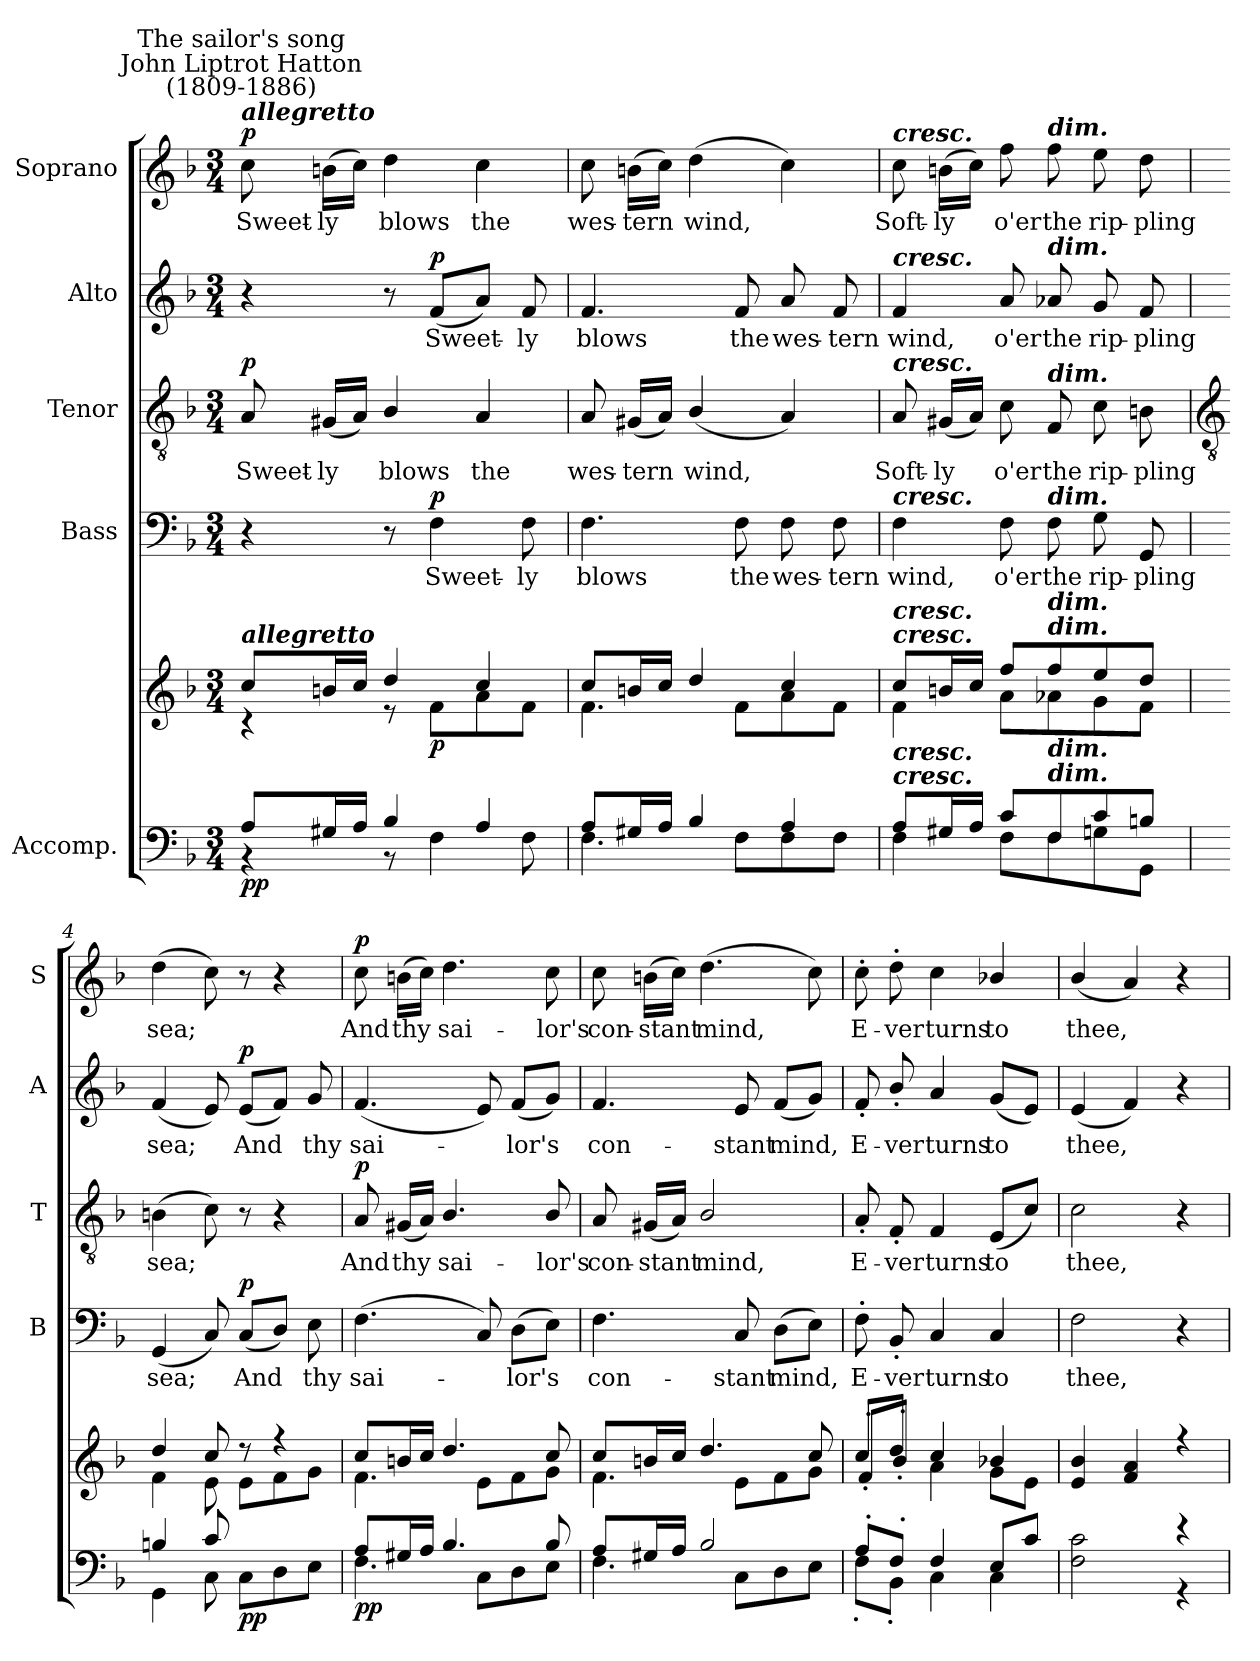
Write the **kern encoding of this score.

**kern	**kern	**dynam	**kern	**text	**dynam	**kern	**text	**dynam	**kern	**text	**dynam	**kern	**text	**dynam
*part5	*part5	*part5	*part4	*part4	*part4	*part3	*part3	*part3	*part2	*part2	*part2	*part1	*part1	*part1
*staff6	*staff5	*staff5/6	*staff4	*staff4	*staff4	*staff3	*staff3	*staff3	*staff2	*staff2	*staff2	*staff1	*staff1	*staff1
*I"Accomp.	*	*	*I"Bass	*	*	*I"Tenor	*	*	*I"Alto	*	*	*I"Soprano	*	*
*	*	*	*I'B	*	*	*I'T	*	*	*I'A	*	*	*I'S	*	*
*clefF4	*clefG2	*	*clefF4	*	*	*clefGv2	*	*	*clefG2	*	*	*clefG2	*	*
*k[b-]	*k[b-]	*	*k[b-]	*	*	*k[b-]	*	*	*k[b-]	*	*	*k[b-]	*	*
*F:	*F:	*	*F:	*	*	*F:	*	*	*F:	*	*	*F:	*	*
*M3/4	*M3/4	*	*M3/4	*	*	*M3/4	*	*	*M3/4	*	*	*M3/4	*	*
*MM72	*MM72	*	*MM72	*	*	*MM72	*	*	*MM72	*	*	*MM72	*	*
=1	=1	=1	=1	=1	=1	=1	=1	=1	=1	=1	=1	=1	=1	=1
*^	*^	*	*	*	*	*	*	*	*	*	*	*	*	*
!	!	!	!	!	!	!	!	!	!	!	!	!	!	!LO:TX:a:Bi:t=allegretto	!	!
!	!	!	!	!	!	!	!	!	!	!	!	!	!	!LO:TX:a:cj:t=John Liptrot Hatton\n(1809-1886)	!	!
!	!	!	!	!	!	!	!	!	!	!	!	!	!	!LO:TX:a:cj:t=The sailor's song	!	!
!	!	!LO:TX:a:Bi:t=allegretto	!	!	!	!	!	!	!	!	!	!	!	!	!	!
!	!	!	!	!LO:DY:b=2	!	!	!	!	!LO:LY:b	!	!	!	!	!	!LO:LY:b	!
!	!	!	!	!LO:DY:n=1:b	!	!	!	!	!	!LO:DY:b	!	!	!	!	!	!LO:DY:b
8A/L	4r	8cc/L	4r	p p	4r	.	.	8A	Sweet-	p	4r	.	.	8cc	Sweet-	p
!	!	!	!	!	!	!	!	!	!LO:LY:b	!	!	!	!	!	!LO:LY:b	!
16G#X/L	.	16bn/L	.	.	.	.	.	(<16G#XLL	-ly	.	.	.	.	(>16bnLL	-ly	.
16A/JJ	.	16cc/JJ	.	.	.	.	.	16AJJ)	.	.	.	.	.	16ccJJ)	.	.
!	!	!	!	!	!	!	!	!	!LO:LY:b	!	!	!	!	!	!LO:LY:b	!
4B-/	8r	4dd/	8r	.	8r	.	.	4B-/	blows	.	8r	.	.	4dd	blows	.
!	!	!	!	!LO:DY:n=2:b	!	!LO:LY:b	!LO:DY:b	!	!	!	!	!LO:LY:b	!LO:DY:b	!	!	!
.	4F\	.	8f\L	p	4F	Sweet-	p	.	.	.	(<8fL	Sweet-	p	.	.	.
!	!	!	!	!	!	!	!	!	!LO:LY:b	!	!	!	!	!	!LO:LY:b	!
4A/	.	4cc/	8a\	.	.	.	.	4A	the	.	8aJ)	.	.	4cc	the	.
!	!	!	!	!	!	!LO:LY:b	!	!	!	!	!	!LO:LY:b	!	!	!	!
.	8F\	.	8f\J	.	8F	-ly	.	.	.	.	8f	ly	.	.	.	.
=2	=2	=2	=2	=2	=2	=2	=2	=2	=2	=2	=2	=2	=2	=2	=2	=2
!	!	!	!	!	!	!LO:LY:b	!	!	!LO:LY:b	!	!	!LO:LY:b	!	!	!LO:LY:b	!
8A/L	4.F\	8cc/L	4.f\	.	4.F	blows	.	8A	wes-	.	4.f	blows	.	8cc	wes-	.
!	!	!	!	!	!	!	!	!	!LO:LY:b	!	!	!	!	!	!LO:LY:b	!
16G#X/L	.	16bn/L	.	.	.	.	.	(<16G#XLL	-tern	.	.	.	.	(>16bnLL	-tern	.
16A/JJ	.	16cc/JJ	.	.	.	.	.	16AJJ)	.	.	.	.	.	16ccJJ)	.	.
!	!	!	!	!	!	!	!	!	!LO:LY:b	!	!	!	!	!	!LO:LY:b	!
4B-/	.	4dd/	.	.	.	.	.	(<4B-/	wind,	.	.	.	.	(>4dd	wind,	.
!	!	!	!	!	!	!LO:LY:b	!	!	!	!	!	!LO:LY:b	!	!	!	!
.	8F\L	.	8f\L	.	8F	the	.	.	.	.	8f	the	.	.	.	.
!	!	!	!	!	!	!LO:LY:b	!	!	!	!	!	!LO:LY:b	!	!	!	!
4A/	8F\	4cc/	8a\	.	8F	wes-	.	4A)	.	.	8a	wes-	.	4cc)	.	.
!	!	!	!	!	!	!LO:LY:b	!	!	!	!	!	!LO:LY:b	!	!	!	!
.	8F\J	.	8f\J	.	8F	-tern	.	.	.	.	8f	-tern	.	.	.	.
=3	=3	=3	=3	=3	=3	=3	=3	=3	=3	=3	=3	=3	=3	=3	=3	=3
!	!	!	!	!	!	!	!	!	!	!	!	!	!	!LO:TX:a:Bi:t=cresc.	!	!
!	!	!	!	!	!	!	!	!	!	!	!LO:TX:a:Bi:t=cresc.	!	!	!	!	!
!	!	!	!	!	!	!	!	!LO:TX:a:Bi:t=cresc.	!	!	!	!	!	!	!	!
!	!	!	!	!	!LO:TX:a:Bi:t=cresc.	!	!	!	!	!	!	!	!	!	!	!
!	!	!LO:TX:a:Bi:t=cresc.	!	!	!	!	!	!	!	!	!	!	!	!	!	!
!	!	!LO:TX:a:Bi:t=cresc.	!	!	!	!	!	!	!	!	!	!	!	!	!	!
!LO:TX:a:Bi:t=cresc.	!	!	!	!	!	!	!	!	!	!	!	!	!	!	!	!
!LO:TX:a:Bi:t=cresc.	!	!	!	!	!	!	!	!	!	!	!	!	!	!	!	!
!	!	!	!	!	!	!LO:LY:b	!	!	!LO:LY:b	!	!	!LO:LY:b	!	!	!LO:LY:b	!
8A/L	4F\	8cc/L	4f\	.	4F	wind,	.	8A	Soft-	.	4f	wind,	.	8cc	Soft-	.
!	!	!	!	!	!	!	!	!	!LO:LY:b	!	!	!	!	!	!LO:LY:b	!
16G#X/L	.	16bn/L	.	.	.	.	.	(<16G#XLL	-ly	.	.	.	.	(>16bnLL	-ly	.
16A/JJ	.	16cc/JJ	.	.	.	.	.	16AJJ)	.	.	.	.	.	16ccJJ)	.	.
!	!	!	!	!	!	!LO:LY:b	!	!	!LO:LY:b	!	!	!LO:LY:b	!	!	!LO:LY:b	!
8c/L	8F\L	8ff/L	8a\L	.	8F	o'er	.	8c	o'er	.	8a	o'er	.	8ff	o'er	.
!	!	!	!	!	!	!	!	!	!	!	!	!	!	!LO:TX:a:Bi:t=dim.	!	!
!	!	!	!	!	!	!	!	!	!	!	!LO:TX:a:Bi:t=dim.	!	!	!	!	!
!	!	!	!	!	!	!	!	!LO:TX:a:Bi:t=dim.	!	!	!	!	!	!	!	!
!	!	!	!	!	!LO:TX:a:Bi:t=dim.	!	!	!	!	!	!	!	!	!	!	!
!	!	!LO:TX:a:Bi:t=dim.	!	!	!	!	!	!	!	!	!	!	!	!	!	!
!	!	!LO:TX:a:Bi:t=dim.	!	!	!	!	!	!	!	!	!	!	!	!	!	!
!LO:TX:a:Bi:t=dim.	!	!	!	!	!	!	!	!	!	!	!	!	!	!	!	!
!LO:TX:a:Bi:t=dim.	!	!	!	!	!	!	!	!	!	!	!	!	!	!	!	!
!	!	!	!	!	!	!LO:LY:b	!	!	!LO:LY:b	!	!	!LO:LY:b	!	!	!LO:LY:b	!
8F/	8F\	8ff/	8a-X\	.	8F	the	.	8F	the	.	8a-X	the	.	8ff	the	.
!	!	!	!	!	!	!LO:LY:b	!	!	!LO:LY:b	!	!	!LO:LY:b	!	!	!LO:LY:b	!
8c/	8G\	8ee/	8g\	.	8G	rip-	.	8c	rip-	.	8g	rip-	.	8ee	rip-	.
!	!	!	!	!	!	!LO:LY:b	!	!	!LO:LY:b	!	!	!LO:LY:b	!	!	!LO:LY:b	!
8Bn/J	8GG\J	8dd/J	8f\J	.	8GG	-pling	.	8Bn	-pling	.	8f	-pling	.	8dd	-pling	.
!!LO:LB:g=z
=4	=4	=4	=4	=4	=4	=4	=4	=4	=4	=4	=4	=4	=4	=4	=4	=4
*	*	*	*	*	*	*	*	*clefGv2	*	*	*	*	*	*	*	*
!	!	!	!	!	!	!LO:LY:b	!	!	!LO:LY:b	!	!	!LO:LY:b	!	!	!LO:LY:b	!
4Bn/	4GG\	4dd/	4f\	.	(<4GG	sea;	.	(>4Bn	sea;	.	(<4f	sea;	.	(>4dd	sea;	.
8c/	8C\	8cc/	8e\	.	8C)	.	.	8c)	.	.	8e)	.	.	8cc)	.	.
!	!	!	!	!LO:DY:b=2	!	!LO:LY:b	!	!	!	!	!	!LO:LY:b	!	!	!	!
!	!	!	!	!LO:DY:n=1:b	!	!	!LO:DY:b	!	!	!	!	!	!LO:DY:b	!	!	!
8ryy	8C\L	8r	8e\L	p p	(<8CL	And	p	8r	.	.	(<8eL	And	p	8r	.	.
4ryy	8D\	4r	8f\	.	8DJ)	.	.	4r	.	.	8fJ)	.	.	4r	.	.
!	!	!	!	!	!	!LO:LY:b	!	!	!	!	!	!LO:LY:b	!	!	!	!
.	8E\J	.	8g\J	.	8E	thy	.	.	.	.	8g	thy	.	.	.	.
=5	=5	=5	=5	=5	=5	=5	=5	=5	=5	=5	=5	=5	=5	=5	=5	=5
!	!	!	!	!LO:DY:b=2	!	!LO:LY:b	!	!	!LO:LY:b	!	!	!LO:LY:b	!	!	!LO:LY:b	!
!	!	!	!	!LO:DY:n=1:b	!	!	!	!	!	!LO:DY:b	!	!	!	!	!	!LO:DY:b
8A/L	4.F\	8cc/L	4.f\	p p	(<4.F	sai-	.	8A	And	p	(<4.f	sai-	.	8cc	And	p
!	!	!	!	!	!	!	!	!	!LO:LY:b	!	!	!	!	!	!LO:LY:b	!
16G#X/L	.	16bn/L	.	.	.	.	.	(<16G#XLL	thy	.	.	.	.	(>16bnLL	thy	.
16A/JJ	.	16cc/JJ	.	.	.	.	.	16AJJ)	.	.	.	.	.	16ccJJ)	.	.
!	!	!	!	!	!	!	!	!	!LO:LY:b	!	!	!	!	!	!LO:LY:b	!
4.B-/	.	4.dd/	.	.	.	.	.	4.B-/	sai-	.	.	.	.	4.dd	sai-	.
.	8C\L	.	8e\L	.	8C)	.	.	.	.	.	8e)	.	.	.	.	.
!	!	!	!	!	!	!LO:LY:b	!	!	!	!	!	!LO:LY:b	!	!	!	!
.	8D\	.	8f\	.	(>8DL	lor's	.	.	.	.	(<8fL	lor's	.	.	.	.
!	!	!	!	!	!	!	!	!	!LO:LY:b	!	!	!	!	!	!LO:LY:b	!
8B-/	8E\J	8cc/	8g\J	.	8EJ)	.	.	8B-/	-lor's	.	8gJ)	.	.	8cc	-lor's	.
=6	=6	=6	=6	=6	=6	=6	=6	=6	=6	=6	=6	=6	=6	=6	=6	=6
!	!	!	!	!	!	!LO:LY:b	!	!	!LO:LY:b	!	!	!LO:LY:b	!	!	!LO:LY:b	!
8A/L	4.F\	8cc/L	4.f\	.	4.F	con-	.	8A	con-	.	4.f	con-	.	8cc	con-	.
!	!	!	!	!	!	!	!	!	!LO:LY:b	!	!	!	!	!	!LO:LY:b	!
16G#X/L	.	16bn/L	.	.	.	.	.	(<16G#XLL	-stant	.	.	.	.	(>16bnLL	-stant	.
16A/JJ	.	16cc/JJ	.	.	.	.	.	16AJJ)	.	.	.	.	.	16ccJJ)	.	.
!	!	!	!	!	!	!	!	!	!LO:LY:b	!	!	!	!	!	!LO:LY:b	!
2B-/	.	4.dd/	.	.	.	.	.	2B-/	mind,	.	.	.	.	(>4.dd	mind,	.
!	!	!	!	!	!	!LO:LY:b	!	!	!	!	!	!LO:LY:b	!	!	!	!
.	8C\L	.	8e\L	.	8C	-stant	.	.	.	.	8e	-stant	.	.	.	.
!	!	!	!	!	!	!LO:LY:b	!	!	!	!	!	!LO:LY:b	!	!	!	!
.	8D\	.	8f\	.	(>8DL	mind,	.	.	.	.	(<8fL	mind,	.	.	.	.
.	8E\J	8cc/	8g\J	.	8EJ)	.	.	.	.	.	8gJ)	.	.	8cc)	.	.
=7	=7	=7	=7	=7	=7	=7	=7	=7	=7	=7	=7	=7	=7	=7	=7	=7
!	!	!	!	!	!	!LO:LY:b	!	!	!LO:LY:b	!	!	!LO:LY:b	!	!	!LO:LY:b	!
8A'/L	8F'\L	8cc'/L	8f'\L	.	8F'	E-	.	8A'	E-	.	8f'	E-	.	8cc'	E-	.
!	!	!	!	!	!	!LO:LY:b	!	!	!LO:LY:b	!	!	!LO:LY:b	!	!	!LO:LY:b	!
8F'/J	8BB-'\J	8dd'/J	8b-'/J	.	8BB-'	-ver	.	8F'	-ver	.	8b-'/	-ver	.	8dd'	-ver	.
!	!	!	!	!	!	!LO:LY:b	!	!	!LO:LY:b	!	!	!LO:LY:b	!	!	!LO:LY:b	!
4F/	4C\	4cc/	4a\	.	4C	turns	.	4F	turns	.	4a	turns	.	4cc	turns	.
!	!	!	!	!	!	!LO:LY:b	!	!	!LO:LY:b	!	!	!LO:LY:b	!	!	!LO:LY:b	!
8E/L	4C\	4b-X/	8g\L	.	4C	to	.	(8EL	to	.	(<8gL	to	.	4b-X/	to	.
8c/J	.	.	8e\J	.	.	.	.	8cJ)	.	.	8eJ)	.	.	.	.	.
=8	=8	=8	=8	=8	=8	=8	=8	=8	=8	=8	=8	=8	=8	=8	=8	=8
!	!	!	!	!	!	!LO:LY:b	!	!	!LO:LY:b	!	!	!LO:LY:b	!	!	!LO:LY:b	!
2ryy	2F\ 2c\	4e/ 4b-/	2.ryy	.	2F	thee,	.	2c	thee,	.	(<4e	thee,	.	(<4b-/	thee,	.
.	.	4f/ 4a/	.	.	.	.	.	.	.	.	4f)	.	.	4a)	.	.
4r	4r	4r	.	.	4r	.	.	4r	.	.	4r	.	.	4r	.	.
*v	*v	*	*	*	*	*	*	*	*	*	*	*	*	*	*	*
*	*v	*v	*	*	*	*	*	*	*	*	*	*	*	*	*
=	=	=	=	=	=	=	=	=	=	=	=	=	=	=
*-	*-	*-	*-	*-	*-	*-	*-	*-	*-	*-	*-	*-	*-	*-
